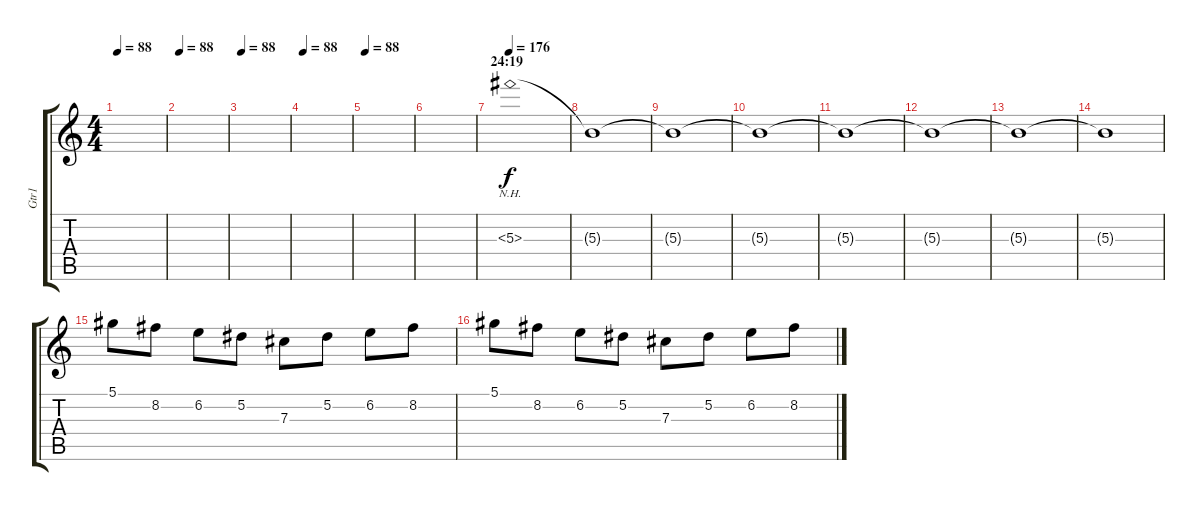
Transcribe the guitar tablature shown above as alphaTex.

\track ("Gtr1" "Gtr1") {instrument overdrivenguitar}
\staff {score tabs}
\tuning (Eb4 Bb3 Gb3 Db3 Ab2 Eb2) {hide}
\ts (4 4)
\tempo 88
\clef g2
\ks c
|
\tempo 88
|
\tempo 88
|
\tempo 88
|
\tempo 88
|
|
\section ("" "24:19")
\tempo 176
5.3{nh}.1{volume 16 instrument overdrivenguitar} |
5.3{t}.1{dy f} |
5.3{t}.1 |
5.3{t}.1 |
5.3{t}.1 |
5.3{t}.1 |
5.3{t}.1 |
5.3{t}.1 |
5.1.8{volume 16} 8.2.8 6.2.8 5.2.8 7.3.8 5.2.8 6.2.8 8.2.8 |
5.1.8 8.2.8 6.2.8 5.2.8 7.3.8 5.2.8 6.2.8 8.2.8
